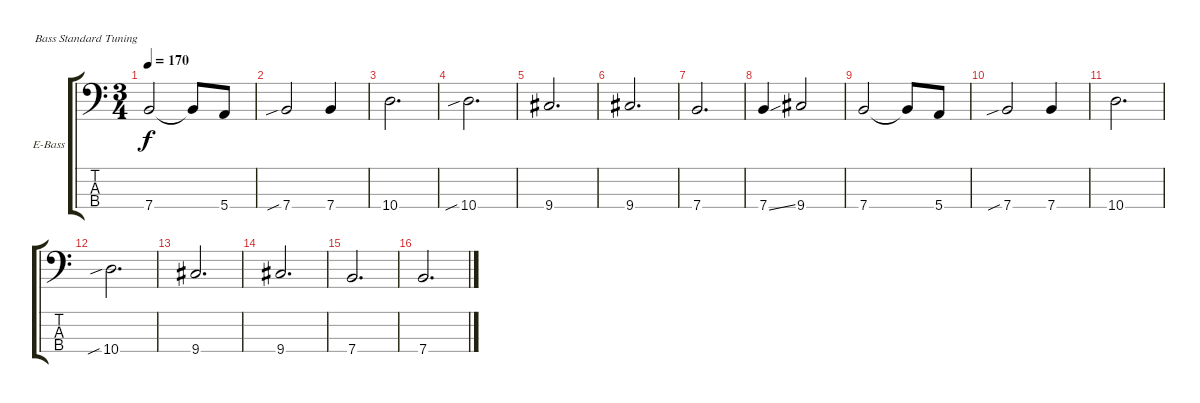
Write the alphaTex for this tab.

\defaultSystemsLayout 4
\bracketExtendMode groupsimilarinstruments
\firstSystemTrackNameOrientation horizontal
\otherSystemsTrackNameOrientation horizontal
\track ("D-Bass" "E-Bass") {instrument electricbassfinger}
\staff {score tabs}
\tuning (G2 D2 A1 E1)
\ts (3 4)
\tempo 170
\clef f4
\ks c
7.4.2{dy f} 7.4{t}.8 5.4.8 |
7.4{sib}.2 7.4.4 |
10.4.2{d} |
10.4{sib}.2{d} |
9.4.2{d} |
9.4.2{d} |
7.4.2{d} |
7.4{ss}.4 9.4.2 |
7.4.2 7.4{t}.8 5.4.8 |
7.4{sib}.2 7.4.4 |
10.4.2{d} |
10.4{sib}.2{d} |
9.4.2{d} |
9.4.2{d} |
7.4.2{d} |
7.4.2{d}
